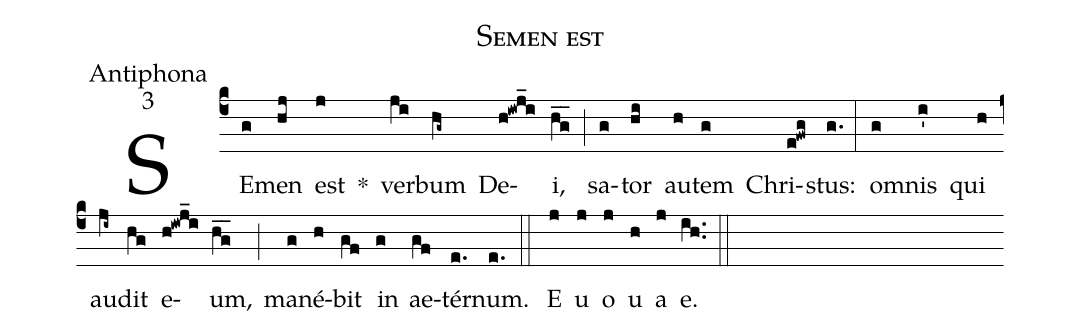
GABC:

name:Semen est;
office-part:Antiphona;
mode:3;
%%
(c4) SE(g)men(hj) est(j) *() ver(ji)bum(hg~) De(h!iwj_i)i,(hg__) (;) sa(g)tor(hi) au(h)tem(g) Chri(e!fwg)stus:(g.) (:) o(g)mnis(i') qui(h) au(ji~)dit(hg) e(h!iwj_i)um,(h_g_) (;) ma(g)né(h)bit(gf) in(g) ae(gf)tér(e.)num.(e.) (::) <eu> E(j) u(j) o(j) u(h) a(j) e.</eu>(ih..) (::)
